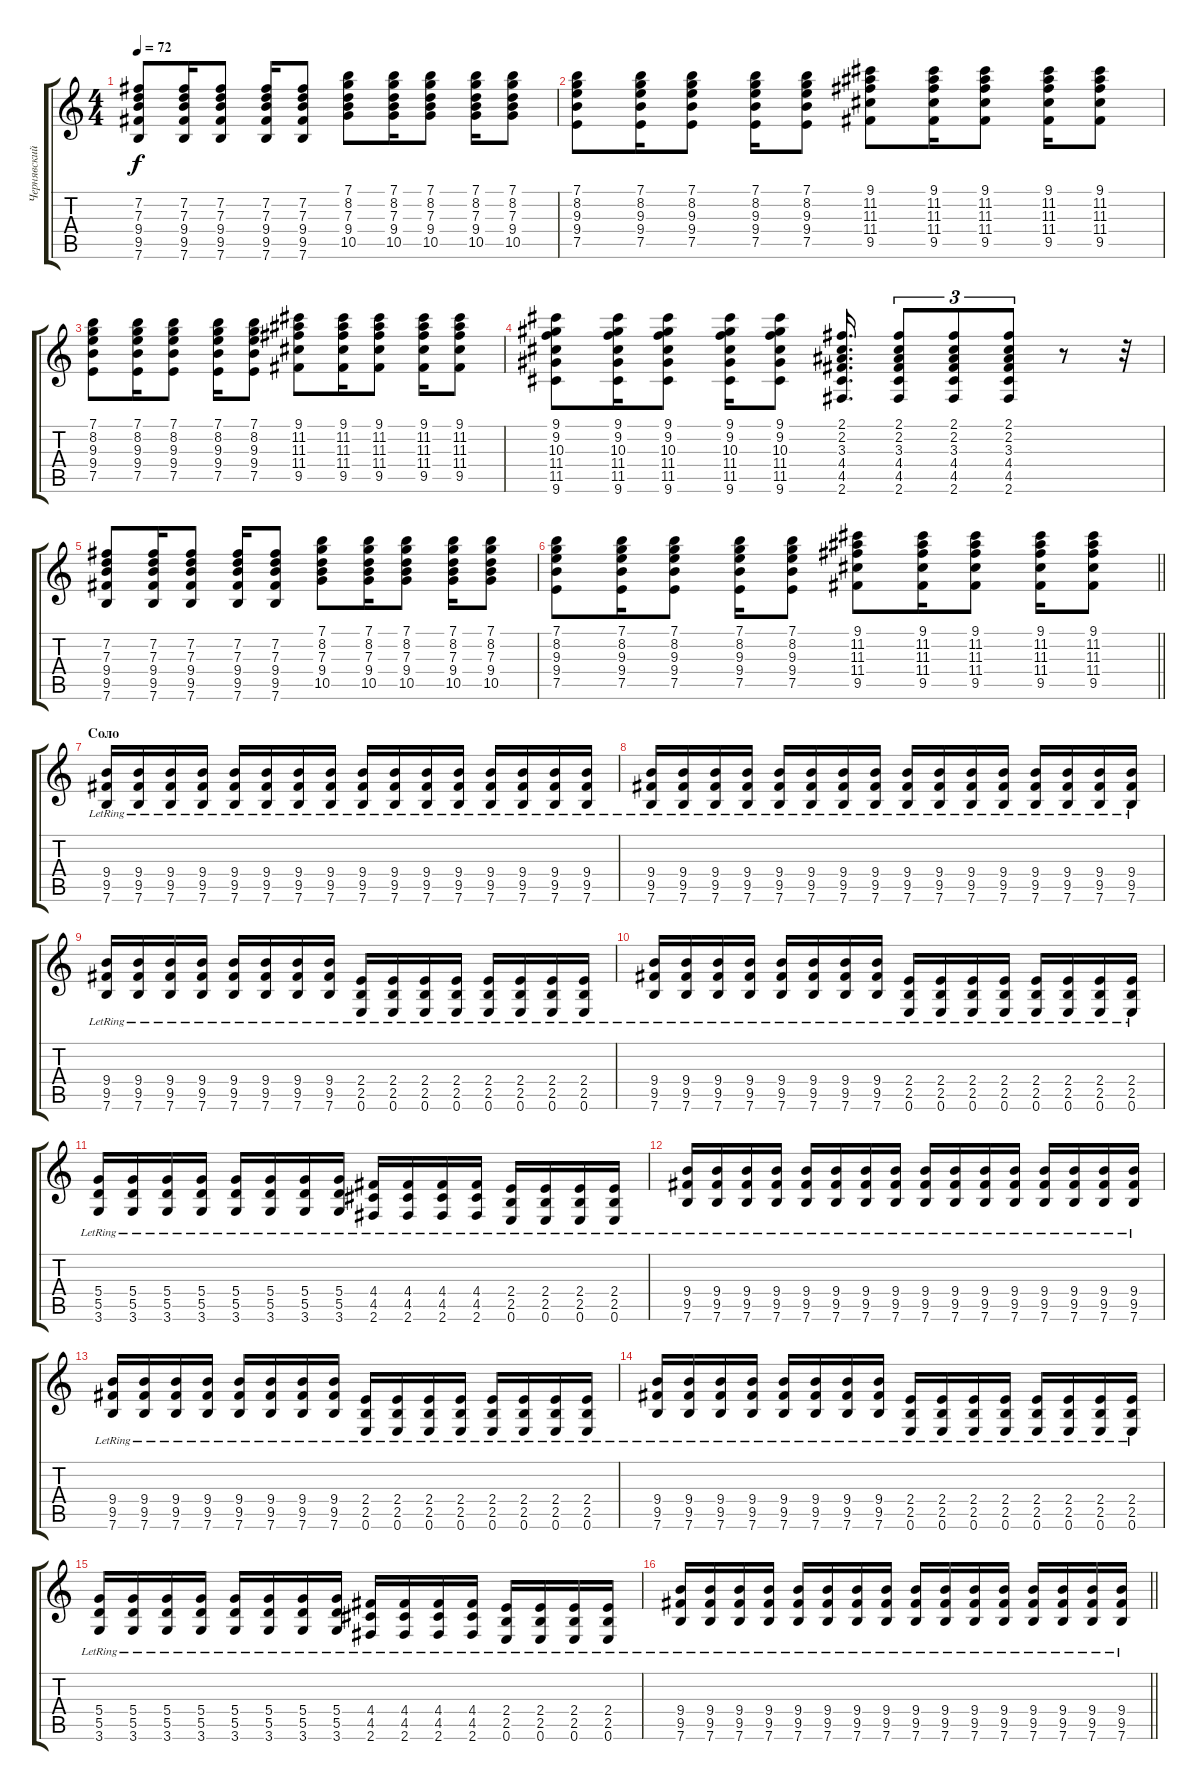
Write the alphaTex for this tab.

\track ("Чернявский 1" "Чернявский") {instrument electricguitarclean}
\staff {score tabs}
\tuning (E4 B3 G3 D3 A2 E2) {hide}
\ts (4 4)
\tempo 72
\clef g2
\ks c
(7.2 7.3 9.4 9.5 7.6).8{dy f} (7.2 7.3 9.4 9.5 7.6).16 (7.2 7.3 9.4 9.5 7.6).8 (7.2 7.3 9.4 9.5 7.6).16 (7.2 7.3 9.4 9.5 7.6).8 (7.1 8.2 7.3 9.4 10.5).8 (7.1 8.2 7.3 9.4 10.5).16 (7.1 8.2 7.3 9.4 10.5).8 (7.1 8.2 7.3 9.4 10.5).16 (7.1 8.2 7.3 9.4 10.5).8 |
(7.1 8.2 9.3 9.4 7.5).8 (7.1 8.2 9.3 9.4 7.5).16 (7.1 8.2 9.3 9.4 7.5).8 (7.1 8.2 9.3 9.4 7.5).16 (7.1 8.2 9.3 9.4 7.5).8 (9.1 11.2 11.3 11.4 9.5).8 (9.1 11.2 11.3 11.4 9.5).16 (9.1 11.2 11.3 11.4 9.5).8 (9.1 11.2 11.3 11.4 9.5).16 (9.1 11.2 11.3 11.4 9.5).8 |
(7.1 8.2 9.3 9.4 7.5).8 (7.1 8.2 9.3 9.4 7.5).16 (7.1 8.2 9.3 9.4 7.5).8 (7.1 8.2 9.3 9.4 7.5).16 (7.1 8.2 9.3 9.4 7.5).8 (9.1 11.2 11.3 11.4 9.5).8 (9.1 11.2 11.3 11.4 9.5).16 (9.1 11.2 11.3 11.4 9.5).8 (9.1 11.2 11.3 11.4 9.5).16 (9.1 11.2 11.3 11.4 9.5).8 |
(9.1 9.2 10.3 11.4 11.5 9.6).8 (9.1 9.2 10.3 11.4 11.5 9.6).16 (9.1 9.2 10.3 11.4 11.5 9.6).8 (9.1 9.2 10.3 11.4 11.5 9.6).16 (9.1 9.2 10.3 11.4 11.5 9.6).8 (2.1 2.2 3.3 4.4 4.5 2.6).16{d} (2.1 2.2 3.3 4.4 4.5 2.6).8{tu (3 2)} (2.1 2.2 3.3 4.4 4.5 2.6).8{tu (3 2)} (2.1 2.2 3.3 4.4 4.5 2.6).8{tu (3 2)} r.8 r.32 |
(7.2 7.3 9.4 9.5 7.6).8 (7.2 7.3 9.4 9.5 7.6).16 (7.2 7.3 9.4 9.5 7.6).8 (7.2 7.3 9.4 9.5 7.6).16 (7.2 7.3 9.4 9.5 7.6).8 (7.1 8.2 7.3 9.4 10.5).8 (7.1 8.2 7.3 9.4 10.5).16 (7.1 8.2 7.3 9.4 10.5).8 (7.1 8.2 7.3 9.4 10.5).16 (7.1 8.2 7.3 9.4 10.5).8 |
\barLineRight lightlight
(7.1 8.2 9.3 9.4 7.5).8 (7.1 8.2 9.3 9.4 7.5).16 (7.1 8.2 9.3 9.4 7.5).8 (7.1 8.2 9.3 9.4 7.5).16 (7.1 8.2 9.3 9.4 7.5).8 (9.1 11.2 11.3 11.4 9.5).8 (9.1 11.2 11.3 11.4 9.5).16 (9.1 11.2 11.3 11.4 9.5).8 (9.1 11.2 11.3 11.4 9.5).16 (9.1 11.2 11.3 11.4 9.5).8 |
\section ("" "Соло")
(9.4 9.5 7.6{lr}).16 (9.4 9.5 7.6{lr}).16 (9.4{lr} 9.5{lr} 7.6{lr}).16 (9.4 9.5 7.6{lr}).16 (9.4 9.5 7.6{lr}).16 (9.4 9.5 7.6{lr}).16 (9.4{lr} 9.5{lr} 7.6{lr}).16 (9.4 9.5 7.6{lr}).16 (9.4 9.5 7.6{lr}).16 (9.4 9.5 7.6{lr}).16 (9.4{lr} 9.5{lr} 7.6{lr}).16 (9.4 9.5 7.6{lr}).16 (9.4 9.5 7.6{lr}).16 (9.4 9.5 7.6{lr}).16 (9.4{lr} 9.5{lr} 7.6{lr}).16 (9.4 9.5 7.6{lr}).16 |
(9.4 9.5 7.6{lr}).16 (9.4 9.5 7.6{lr}).16 (9.4{lr} 9.5{lr} 7.6{lr}).16 (9.4 9.5 7.6{lr}).16 (9.4 9.5 7.6{lr}).16 (9.4 9.5 7.6{lr}).16 (9.4{lr} 9.5{lr} 7.6{lr}).16 (9.4 9.5 7.6{lr}).16 (9.4 9.5 7.6{lr}).16 (9.4 9.5 7.6{lr}).16 (9.4{lr} 9.5{lr} 7.6{lr}).16 (9.4 9.5 7.6{lr}).16 (9.4 9.5 7.6{lr}).16 (9.4 9.5 7.6{lr}).16 (9.4{lr} 9.5{lr} 7.6{lr}).16 (9.4 9.5 7.6{lr}).16 |
(9.4 9.5 7.6{lr}).16 (9.4 9.5 7.6{lr}).16 (9.4{lr} 9.5{lr} 7.6{lr}).16 (9.4 9.5 7.6{lr}).16 (9.4 9.5 7.6{lr}).16 (9.4 9.5 7.6{lr}).16 (9.4{lr} 9.5{lr} 7.6{lr}).16 (9.4 9.5 7.6{lr}).16 (2.4 2.5 0.6{lr}).16 (2.4 2.5 0.6{lr}).16 (2.4 2.5{lr} 0.6{lr}).16 (2.4 2.5 0.6{lr}).16 (2.4 2.5 0.6{lr}).16 (2.4 2.5 0.6{lr}).16 (2.4{lr} 2.5{lr} 0.6{lr}).16 (2.4 2.5 0.6{lr}).16 |
(9.4 9.5 7.6{lr}).16 (9.4 9.5 7.6{lr}).16 (9.4{lr} 9.5{lr} 7.6{lr}).16 (9.4 9.5 7.6{lr}).16 (9.4 9.5 7.6{lr}).16 (9.4 9.5 7.6{lr}).16 (9.4{lr} 9.5{lr} 7.6{lr}).16 (9.4 9.5 7.6{lr}).16 (2.4 2.5 0.6{lr}).16 (2.4 2.5 0.6{lr}).16 (2.4 2.5{lr} 0.6{lr}).16 (2.4 2.5 0.6{lr}).16 (2.4 2.5 0.6{lr}).16 (2.4 2.5 0.6{lr}).16 (2.4{lr} 2.5{lr} 0.6{lr}).16 (2.4 2.5 0.6{lr}).16 |
(5.4 5.5 3.6{lr}).16 (5.4 5.5 3.6{lr}).16 (5.4{lr} 5.5{lr} 3.6{lr}).16 (5.4 5.5 3.6{lr}).16 (5.4 5.5 3.6{lr}).16 (5.4 5.5 3.6{lr}).16 (5.4{lr} 5.5{lr} 3.6{lr}).16 (5.4 5.5 3.6{lr}).16 (4.4 4.5 2.6{lr}).16 (4.4 4.5 2.6{lr}).16 (4.4{lr} 4.5{lr} 2.6{lr}).16 (4.4 4.5 2.6{lr}).16 (2.4 2.5 0.6{lr}).16 (2.4 2.5 0.6{lr}).16 (2.4{lr} 2.5{lr} 0.6{lr}).16 (2.4 2.5 0.6{lr}).16 |
(9.4{lr} 9.5{lr} 7.6{lr}).16 (9.4 9.5 7.6{lr}).16 (9.4{lr} 9.5{lr} 7.6{lr}).16 (9.4 9.5 7.6{lr}).16 (9.4 9.5 7.6{lr}).16 (9.4 9.5 7.6{lr}).16 (9.4{lr} 9.5{lr} 7.6{lr}).16 (9.4 9.5 7.6{lr}).16 (9.4{lr} 9.5{lr} 7.6{lr}).16 (9.4 9.5 7.6{lr}).16 (9.4{lr} 9.5{lr} 7.6{lr}).16 (9.4 9.5 7.6{lr}).16 (9.4 9.5 7.6{lr}).16 (9.4 9.5 7.6{lr}).16 (9.4{lr} 9.5{lr} 7.6{lr}).16 (9.4 9.5 7.6{lr}).16 |
(9.4 9.5 7.6{lr}).16 (9.4 9.5 7.6{lr}).16 (9.4{lr} 9.5{lr} 7.6{lr}).16 (9.4 9.5 7.6{lr}).16 (9.4 9.5 7.6{lr}).16 (9.4 9.5 7.6{lr}).16 (9.4{lr} 9.5{lr} 7.6{lr}).16 (9.4 9.5 7.6{lr}).16 (2.4 2.5 0.6{lr}).16 (2.4 2.5 0.6{lr}).16 (2.4 2.5{lr} 0.6{lr}).16 (2.4 2.5 0.6{lr}).16 (2.4 2.5 0.6{lr}).16 (2.4 2.5 0.6{lr}).16 (2.4{lr} 2.5{lr} 0.6{lr}).16 (2.4 2.5 0.6{lr}).16 |
(9.4 9.5 7.6{lr}).16 (9.4 9.5 7.6{lr}).16 (9.4{lr} 9.5{lr} 7.6{lr}).16 (9.4 9.5 7.6{lr}).16 (9.4 9.5 7.6{lr}).16 (9.4 9.5 7.6{lr}).16 (9.4{lr} 9.5{lr} 7.6{lr}).16 (9.4 9.5 7.6{lr}).16 (2.4 2.5 0.6{lr}).16 (2.4 2.5 0.6{lr}).16 (2.4 2.5{lr} 0.6{lr}).16 (2.4 2.5 0.6{lr}).16 (2.4 2.5 0.6{lr}).16 (2.4 2.5 0.6{lr}).16 (2.4{lr} 2.5{lr} 0.6{lr}).16 (2.4 2.5 0.6{lr}).16 |
(5.4 5.5 3.6{lr}).16 (5.4 5.5 3.6{lr}).16 (5.4{lr} 5.5{lr} 3.6{lr}).16 (5.4 5.5 3.6{lr}).16 (5.4 5.5 3.6{lr}).16 (5.4 5.5 3.6{lr}).16 (5.4{lr} 5.5{lr} 3.6{lr}).16 (5.4 5.5 3.6{lr}).16 (4.4 4.5 2.6{lr}).16 (4.4 4.5 2.6{lr}).16 (4.4{lr} 4.5{lr} 2.6{lr}).16 (4.4 4.5 2.6{lr}).16 (2.4 2.5 0.6{lr}).16 (2.4 2.5 0.6{lr}).16 (2.4{lr} 2.5{lr} 0.6{lr}).16 (2.4 2.5 0.6{lr}).16 |
\barLineRight lightlight
(9.4{lr} 9.5{lr} 7.6{lr}).16 (9.4 9.5 7.6{lr}).16 (9.4{lr} 9.5{lr} 7.6{lr}).16 (9.4 9.5 7.6{lr}).16 (9.4 9.5 7.6{lr}).16 (9.4 9.5 7.6{lr}).16 (9.4{lr} 9.5{lr} 7.6{lr}).16 (9.4 9.5 7.6{lr}).16 (9.4{lr} 9.5{lr} 7.6{lr}).16 (9.4 9.5 7.6{lr}).16 (9.4{lr} 9.5{lr} 7.6{lr}).16 (9.4 9.5 7.6{lr}).16 (9.4 9.5 7.6{lr}).16 (9.4 9.5 7.6{lr}).16 (9.4{lr} 9.5{lr} 7.6{lr}).16 (9.4 9.5 7.6{lr}).16
